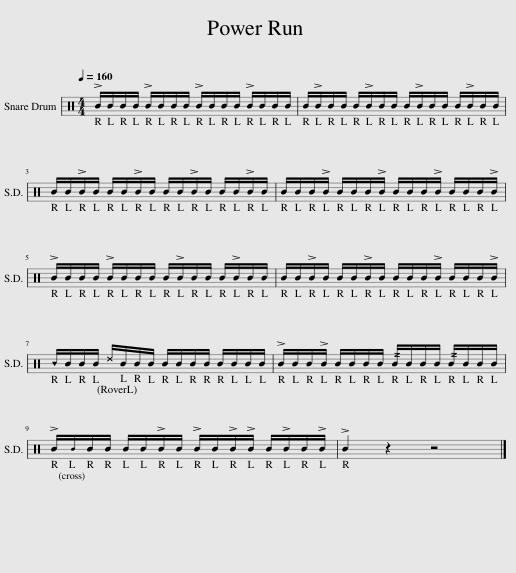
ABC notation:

X:1
%%score [ 1 ]
L:1/8
Q:1/4=160
M:4/4
I:linebreak $
K:C
V:1 perc
K:none
V:1
 !>!B/B/B/B/ !>!B/B/B/B/ !>!B/B/B/B/ !>!B/B/B/B/ | B/!>!B/B/B/ B/!>!B/B/B/ B/!>!B/B/B/ B/!>!B/B/B/ |$ B/B/!>!B/B/ B/B/!>!B/B/ B/B/!>!B/B/ B/B/!>!B/B/ | B/B/B/!>!B/ B/B/B/!>!B/ B/B/B/!>!B/ B/B/B/!>!B/ |$ !>!B/B/B/B/ !>!B/B/B/B/ B/!>!B/B/B/ B/!>!B/B/B/ | %5
 B/B/!>!B/B/ B/B/!>!B/B/ B/B/B/!>!B/ B/B/B/!>!B/ |$ B/B/B/B/ ^d/B/B/B/ B/B/B/B/ B/B/B/B/ | !>!B/B/B/!>!B/ B/B/B/B/ B/B/B/B/ B/B/B/B/ |$ !>!B/B/B/B/ B/B/!>!B/B/ !>!B/B/!>!B/!>!B/ B/!>!B/B/!>!B/ | !>!B2 z2 z4 |] %10
